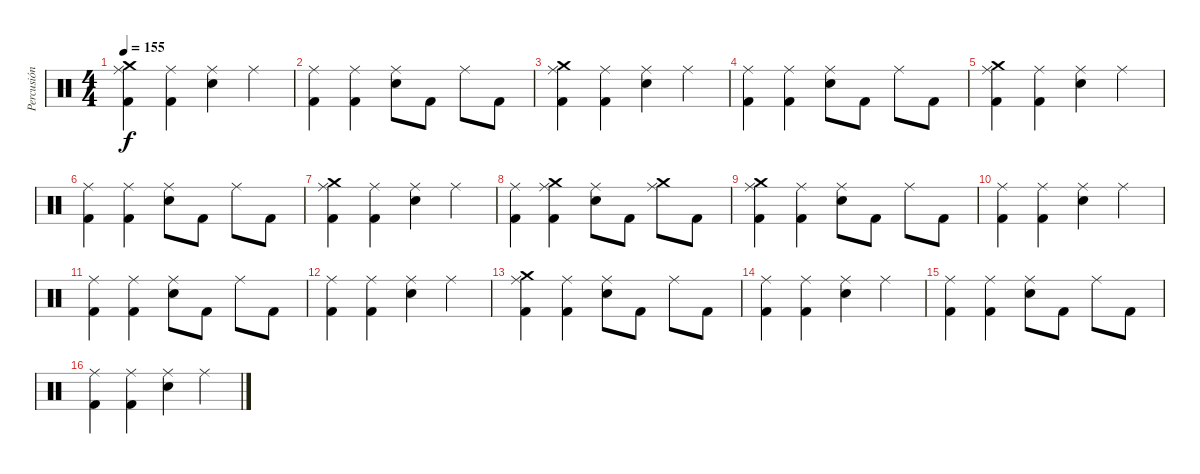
\track ("Percusión" "Percusión") {instrument percussion}
\staff {score}
\articulation defaults
\ts (4 4)
\tempo 155
\clef neutral
\ks c
("Crash medium (hit)" "Ride (middle)" "Kick (hit) 2").4{dy f} ("Ride (middle)" "Kick (hit) 2").4 ("Ride (middle)" "Snare (hit) 2").4 "Ride (middle)".4 |
("Ride (middle)" "Kick (hit) 2").4 ("Ride (middle)" "Kick (hit) 2").4 ("Ride (middle)" "Snare (hit) 2").8 "Kick (hit) 2".8 "Ride (middle)".8 "Kick (hit) 2".8 |
("Crash medium (hit)" "Ride (middle)" "Kick (hit) 2").4 ("Ride (middle)" "Kick (hit) 2").4 ("Ride (middle)" "Snare (hit) 2").4 "Ride (middle)".4 |
("Ride (middle)" "Kick (hit) 2").4 ("Ride (middle)" "Kick (hit) 2").4 ("Ride (middle)" "Snare (hit) 2").8 "Kick (hit) 2".8 "Ride (middle)".8 "Kick (hit) 2".8 |
("Crash medium (hit)" "Ride (middle)" "Kick (hit) 2").4 ("Ride (middle)" "Kick (hit) 2").4 ("Ride (middle)" "Snare (hit) 2").4 "Ride (middle)".4 |
("Ride (middle)" "Kick (hit) 2").4 ("Ride (middle)" "Kick (hit) 2").4 ("Ride (middle)" "Snare (hit) 2").8 "Kick (hit) 2".8 "Ride (middle)".8 "Kick (hit) 2".8 |
("Crash medium (hit)" "Ride (middle)" "Kick (hit) 2").4 ("Ride (middle)" "Kick (hit) 2").4 ("Ride (middle)" "Snare (hit) 2").4 "Ride (middle)".4 |
("Ride (middle)" "Kick (hit) 2").4 ("Crash medium (hit)" "Ride (middle)" "Kick (hit) 2").4 ("Ride (middle)" "Snare (hit) 2").8 "Kick (hit) 2".8 ("Crash medium (hit)" "Ride (middle)").8 "Kick (hit) 2".8 |
("Crash medium (hit)" "Ride (middle)" "Kick (hit) 2").4 ("Ride (middle)" "Kick (hit) 2").4 ("Ride (middle)" "Snare (hit) 2").8 "Kick (hit) 2".8 "Ride (middle)".8 "Kick (hit) 2".8 |
("Ride (middle)" "Kick (hit) 2").4 ("Ride (middle)" "Kick (hit) 2").4 ("Ride (middle)" "Snare (hit) 2").4 "Ride (middle)".4 |
("Ride (middle)" "Kick (hit) 2").4 ("Ride (middle)" "Kick (hit) 2").4 ("Ride (middle)" "Snare (hit) 2").8 "Kick (hit) 2".8 "Ride (middle)".8 "Kick (hit) 2".8 |
("Ride (middle)" "Kick (hit) 2").4 ("Ride (middle)" "Kick (hit) 2").4 ("Ride (middle)" "Snare (hit) 2").4 "Ride (middle)".4 |
("Crash medium (hit)" "Ride (middle)" "Kick (hit) 2").4 ("Ride (middle)" "Kick (hit) 2").4 ("Ride (middle)" "Snare (hit) 2").8 "Kick (hit) 2".8 "Ride (middle)".8 "Kick (hit) 2".8 |
("Ride (middle)" "Kick (hit) 2").4 ("Ride (middle)" "Kick (hit) 2").4 ("Ride (middle)" "Snare (hit) 2").4 "Ride (middle)".4 |
("Ride (middle)" "Kick (hit) 2").4 ("Ride (middle)" "Kick (hit) 2").4 ("Ride (middle)" "Snare (hit) 2").8 "Kick (hit) 2".8 "Ride (middle)".8 "Kick (hit) 2".8 |
("Ride (middle)" "Kick (hit) 2").4 ("Ride (middle)" "Kick (hit) 2").4 ("Ride (middle)" "Snare (hit) 2").4 "Ride (middle)".4
